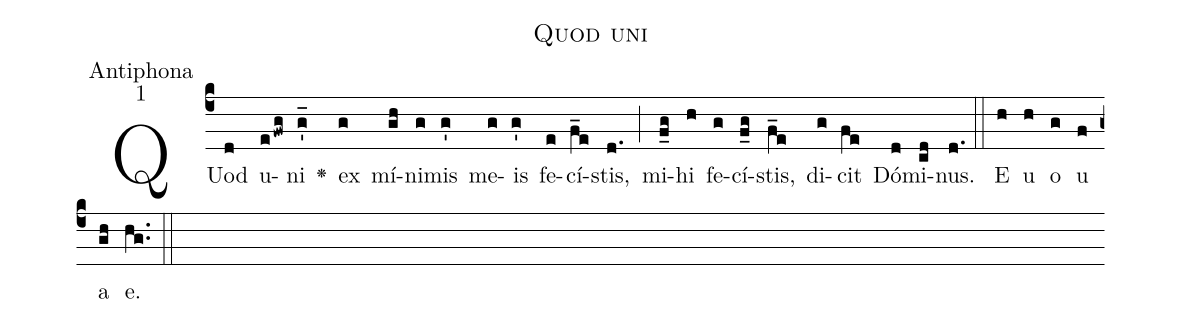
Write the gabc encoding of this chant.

name:Quod uni;
office-part:Antiphona;
mode:1;
%%
(c4)QUod(d) u(efwg)ni(g_') <v>\greheightstar</v>() ex(g) mí(gh)ni(g)mis(g') me(g)is(g') fe(e)cí(f_e)stis,(d.) (;) mi(f_g)hi(h) fe(g)cí(f_g)stis,(f_e) di(g)cit(fe) Dó(d)mi(cd)nus.(d.) (::) E(h) u(h) o(g) u(f) a(gh) e.(hg..) (::)
